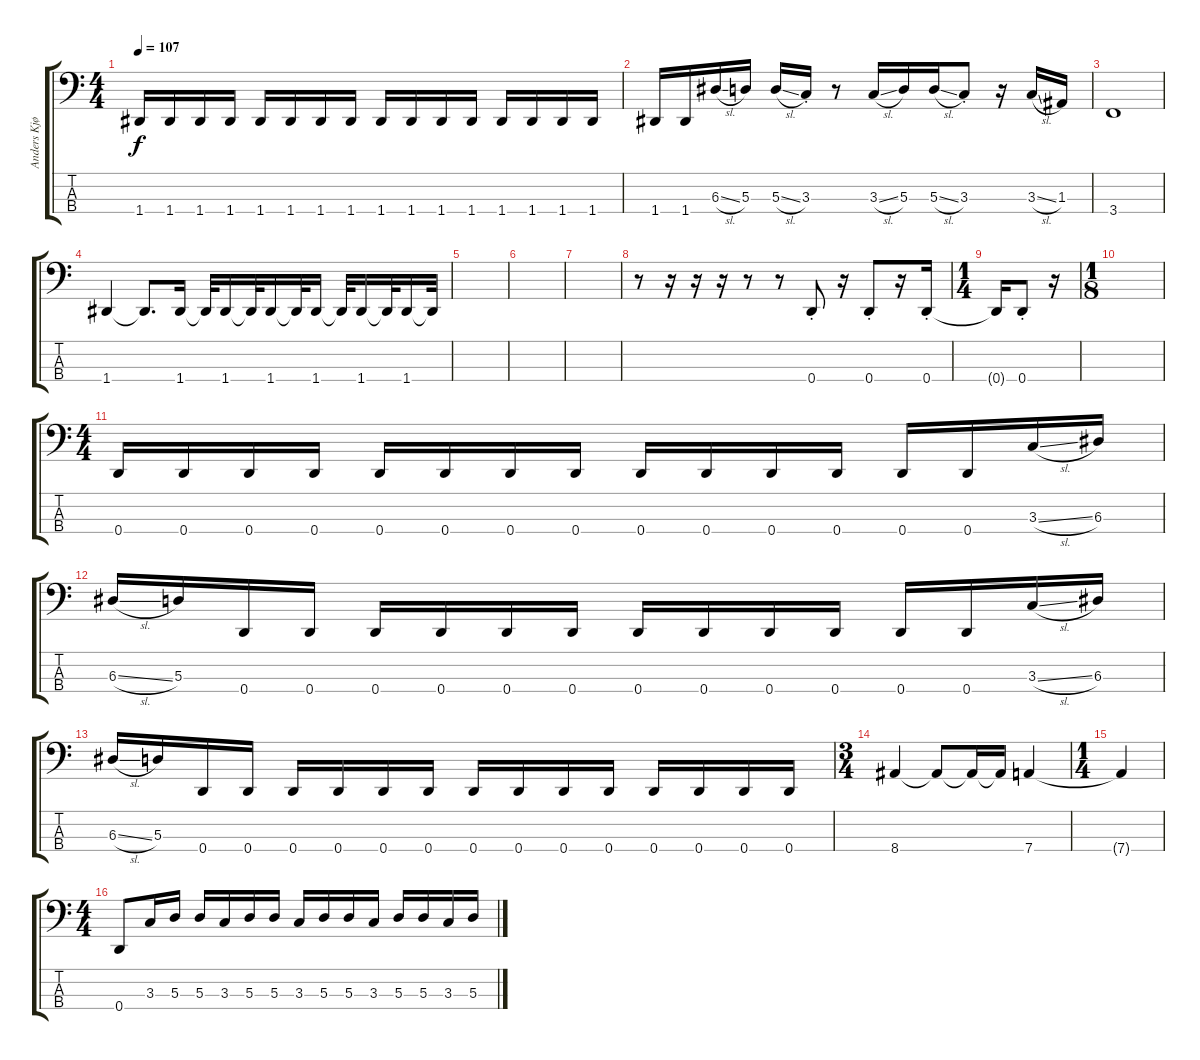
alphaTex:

\track ("Anders Kjølholm (Bass guitar)" "Anders Kjø") {instrument electricbassfinger}
\staff {score tabs}
\tuning (G2 D2 A1 D1) {hide}
\ts (4 4)
\tempo 107
\clef f4
\ks c
1.4.16{dy f} 1.4.16 1.4.16 1.4.16 1.4.16 1.4.16 1.4.16 1.4.16 1.4.16 1.4.16 1.4.16 1.4.16 1.4.16 1.4.16 1.4.16 1.4.16 |
1.4.16 1.4.16 6.3{sl}.16 5.3.16 5.3{sl}.16 3.3{st}.16 r.8 3.3{sl}.16 5.3.16 5.3{sl}.16 3.3{st}.8 r.16 3.3{sl}.16 1.3.16 |
3.4.1 |
1.4.4 1.4{t}.8{d} 1.4.16 1.4{t}.32 1.4.16 1.4{t}.32 1.4.16 1.4{t}.32 1.4.16 1.4{t}.32 1.4.16 1.4{t}.32 1.4.16 1.4{t}.32 |
|
|
|
r.8 r.16 r.16 r.16 r.8 r.8 0.4{st}.8 r.16 0.4{st}.8 r.16 0.4{st}.16 |
\ts (1 4)
0.4{t}.16 0.4{st}.8 r.16 |
\ts (1 8)
|
\ts (4 4)
0.4.16 0.4.16 0.4.16 0.4.16 0.4.16 0.4.16 0.4.16 0.4.16 0.4.16 0.4.16 0.4.16 0.4.16 0.4.16 0.4.16 3.3{sl}.16 6.3.16 |
6.3{sl}.16 5.3.16 0.4.16 0.4.16 0.4.16 0.4.16 0.4.16 0.4.16 0.4.16 0.4.16 0.4.16 0.4.16 0.4.16 0.4.16 3.3{sl}.16 6.3.16 |
6.3{sl}.16 5.3.16 0.4.16 0.4.16 0.4.16 0.4.16 0.4.16 0.4.16 0.4.16 0.4.16 0.4.16 0.4.16 0.4.16 0.4.16 0.4.16 0.4.16 |
\ts (3 4)
8.4.4 8.4{t}.8 8.4{t}.16 8.4{t}.16 7.4.4 |
\ts (1 4)
7.4{t}.4 |
\ts (4 4)
0.4.8 3.3.16 5.3.16 5.3.16 3.3.16 5.3.16 5.3.16 3.3.16 5.3.16 5.3.16 3.3.16 5.3.16 5.3.16 3.3.16 5.3.16
